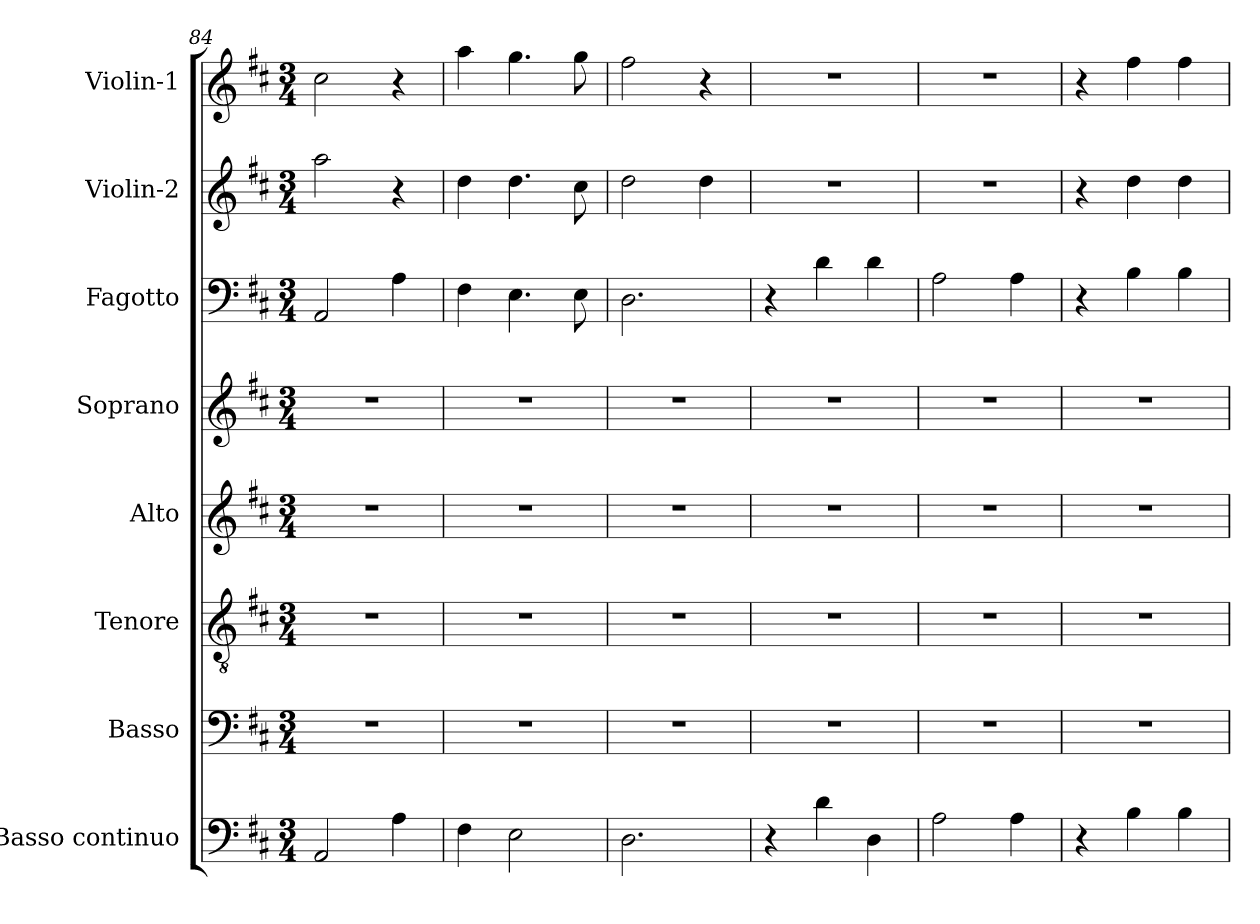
**kern	**kern	**kern	**kern	**kern	**kern	**kern	**kern
*part8	*part7	*part6	*part5	*part4	*part3	*part2	*part1
*staff8	*staff7	*staff6	*staff5	*staff4	*staff3	*staff2	*staff1
*I"Basso continuo	*I"Basso	*I"Tenore	*I"Alto	*I"Soprano	*I"Fagotto	*I"Violin-2	*I"Violin-1
*I'BC	*I'B	*I'T	*I'A	*I'S	*I'Fg	*I'V2	*I'V1
*clefF4	*clefF4	*clefGv2	*clefG2	*clefG2	*clefF4	*clefG2	*clefG2
*k[f#c#]	*k[f#c#]	*k[f#c#]	*k[f#c#]	*k[f#c#]	*k[f#c#]	*k[f#c#]	*k[f#c#]
*D:	*D:	*D:	*D:	*D:	*D:	*D:	*D:
*M3/4	*M3/4	*M3/4	*M3/4	*M3/4	*M3/4	*M3/4	*M3/4
=84	=84	=84	=84	=84	=84	=84	=84
2AA/	2.r	2.r	2.r	2.r	2AA/	2aa\	2cc#\
4A\	.	.	.	.	4A\	4r	4r
=85	=85	=85	=85	=85	=85	=85	=85
4F#\	2.r	2.r	2.r	2.r	4F#\	4dd\	4aa\
2E\	.	.	.	.	4.E\	4.dd\	4.gg\
.	.	.	.	.	8E\	8cc#\	8gg\
!!LO:LB:g=z
=86	=86	=86	=86	=86	=86	=86	=86
2.D\	2.r	2.r	2.r	2.r	2.D\	2dd\	2ff#\
.	.	.	.	.	.	4dd\	4r
=87	=87	=87	=87	=87	=87	=87	=87
4r	2.r	2.r	2.r	2.r	4r	2.r	2.r
4d\	.	.	.	.	4d\	.	.
4D\	.	.	.	.	4d\	.	.
=88	=88	=88	=88	=88	=88	=88	=88
2A\	2.r	2.r	2.r	2.r	2A\	2.r	2.r
4A\	.	.	.	.	4A\	.	.
=89	=89	=89	=89	=89	=89	=89	=89
4r	2.r	2.r	2.r	2.r	4r	4r	4r
4B\	.	.	.	.	4B\	4dd\	4ff#\
4B\	.	.	.	.	4B\	4dd\	4ff#\
=	=	=	=	=	=	=	=
*-	*-	*-	*-	*-	*-	*-	*-
